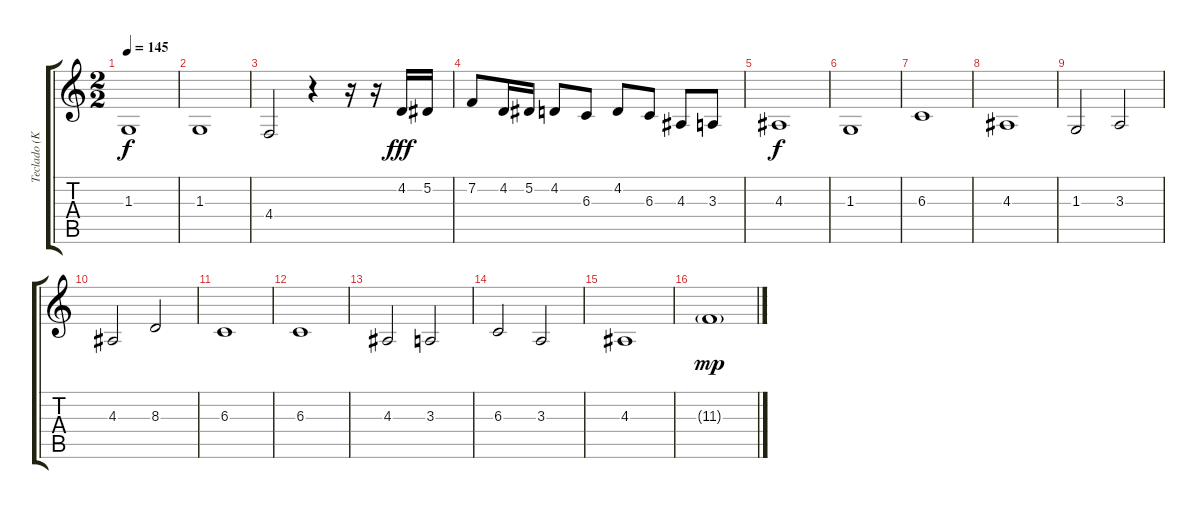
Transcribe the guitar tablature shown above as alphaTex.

\track ("Teclado (Keyboard)" "Teclado (K") {instrument pad8sweep}
\staff {score tabs}
\tuning (Eb4 Bb3 Gb3 Db3 Ab2 Eb2) {hide}
\ts (2 2)
\tempo 145
\clef g2
\ks c
1.3.1{dy f} |
1.3.1 |
4.4.2 r.4 r.16 r.16 4.2.16{dy fff} 5.2.16 |
7.2.8 4.2.16 5.2.16 4.2.8 6.3.8 4.2.8 6.3.8 4.3.8 3.3.8 |
4.3.1{dy f} |
1.3.1 |
6.3.1 |
4.3.1 |
1.3.2 3.3.2 |
4.3.2 8.3.2 |
6.3.1 |
6.3.1 |
4.3.2 3.3.2 |
6.3.2 3.3.2 |
4.3.1 |
11.3{g}.1{dy mp}
